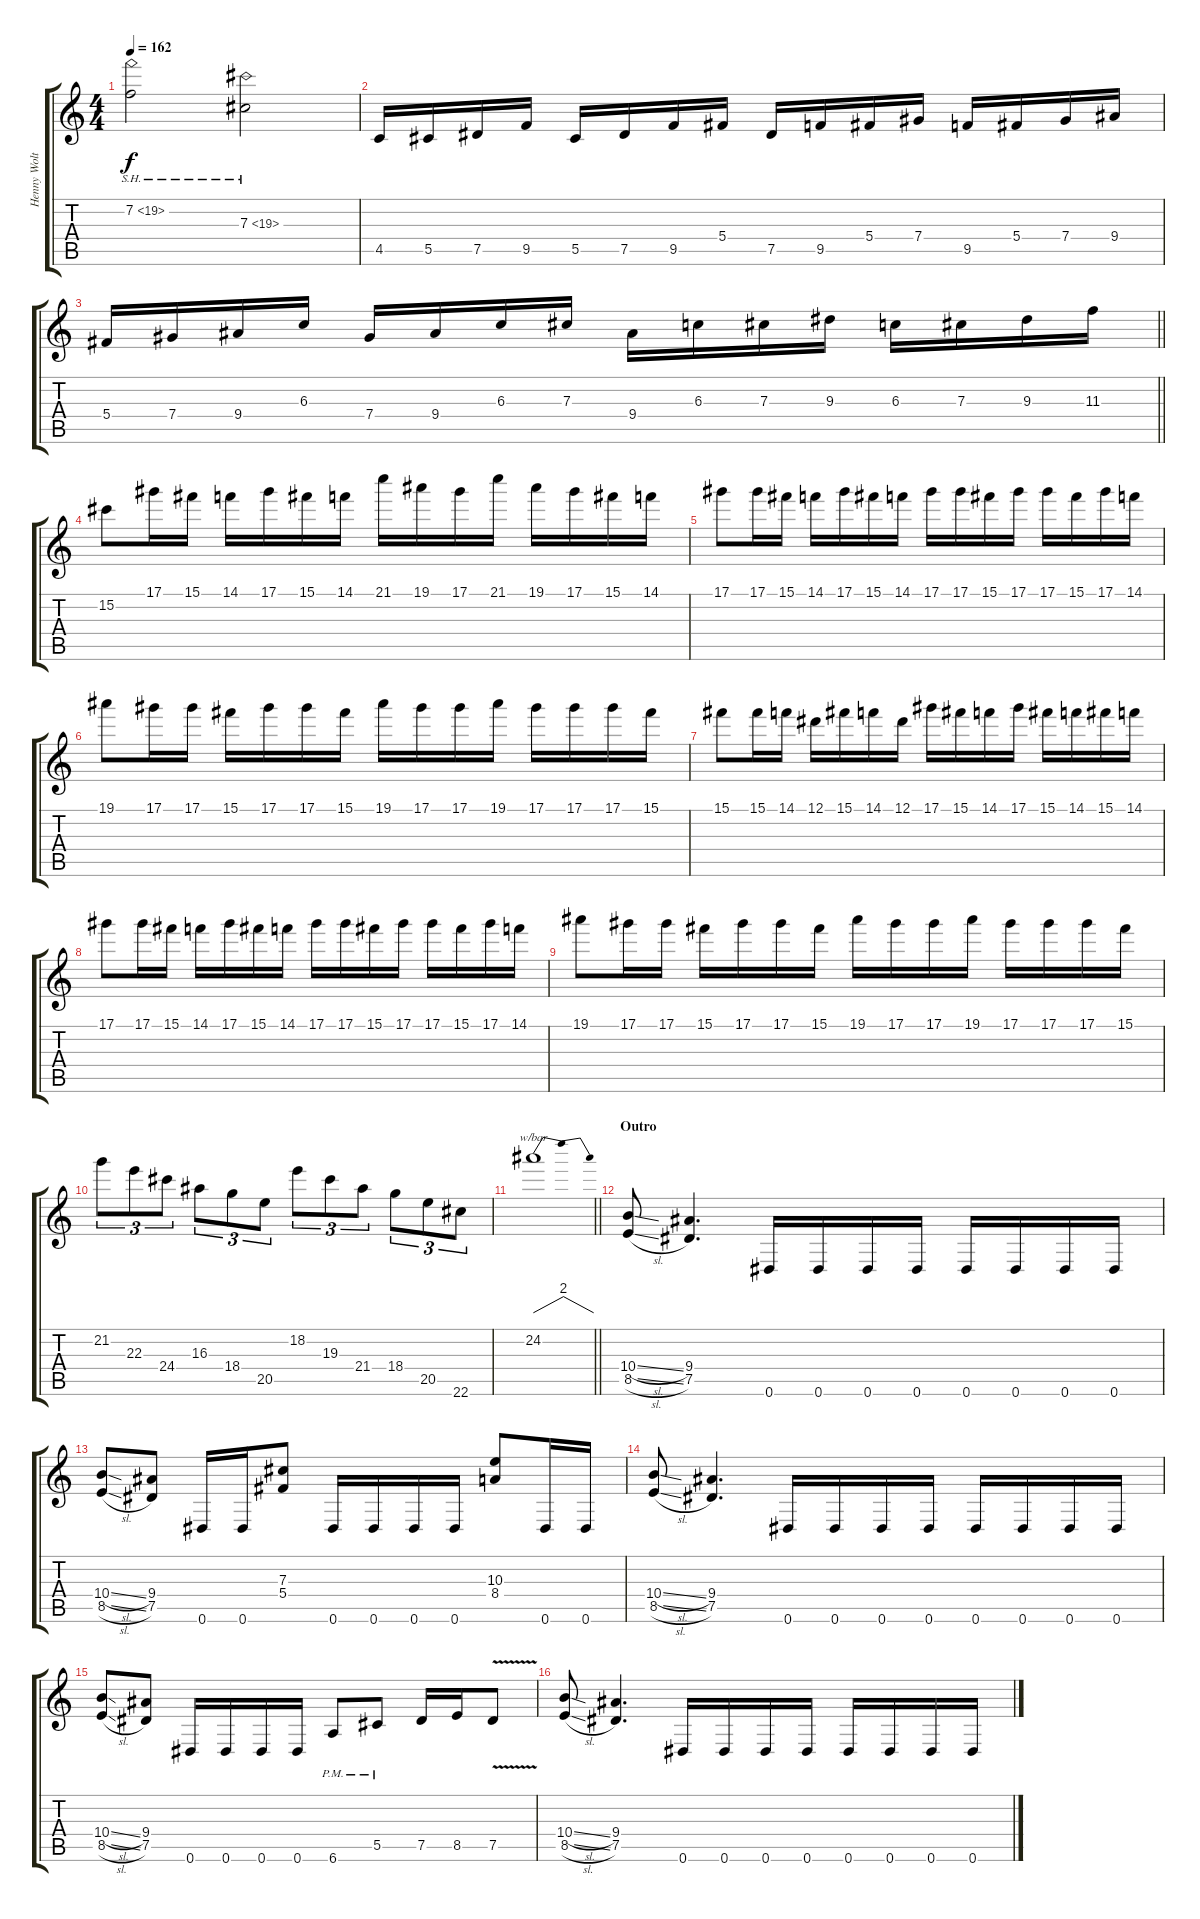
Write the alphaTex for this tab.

\track ("Henny Wolter" "Henny Wolt") {instrument distortionguitar}
\staff {score tabs}
\tuning (Eb4 Bb3 Gb3 Db3 Ab2 Eb2) {hide}
\ts (4 4)
\tempo 162
\clef g2
\ks c
7.2{sh 12}.2{dy f} 7.3{sh 12}.2 |
4.5.16 5.5.16 7.5.16 9.5.16 5.5.16 7.5.16 9.5.16 5.4.16 7.5.16 9.5.16 5.4.16 7.4.16 9.5.16 5.4.16 7.4.16 9.4.16 |
\barLineRight lightlight
5.4.16 7.4.16 9.4.16 6.3.16 7.4.16 9.4.16 6.3.16 7.3.16 9.4.16 6.3.16 7.3.16 9.3.16 6.3.16 7.3.16 9.3.16 11.3.16 |
15.2.8 17.1.16 15.1.16 14.1.16 17.1.16 15.1.16 14.1.16 21.1.16 19.1.16 17.1.16 21.1.16 19.1.16 17.1.16 15.1.16 14.1.16 |
17.1.8 17.1.16 15.1.16 14.1.16 17.1.16 15.1.16 14.1.16 17.1.16 17.1.16 15.1.16 17.1.16 17.1.16 15.1.16 17.1.16 14.1.16 |
19.1.8 17.1.16 17.1.16 15.1.16 17.1.16 17.1.16 15.1.16 19.1.16 17.1.16 17.1.16 19.1.16 17.1.16 17.1.16 17.1.16 15.1.16 |
15.1.8 15.1.16 14.1.16 12.1.16 15.1.16 14.1.16 12.1.16 17.1.16 15.1.16 14.1.16 17.1.16 15.1.16 14.1.16 15.1.16 14.1.16 |
17.1.8 17.1.16 15.1.16 14.1.16 17.1.16 15.1.16 14.1.16 17.1.16 17.1.16 15.1.16 17.1.16 17.1.16 15.1.16 17.1.16 14.1.16 |
19.1.8 17.1.16 17.1.16 15.1.16 17.1.16 17.1.16 15.1.16 19.1.16 17.1.16 17.1.16 19.1.16 17.1.16 17.1.16 17.1.16 15.1.16 |
21.2.8{tu (3 2)} 22.3.8{tu (3 2)} 24.4.8{tu (3 2)} 16.3.8{tu (3 2)} 18.4.8{tu (3 2)} 20.5.8{tu (3 2)} 18.2.8{tu (3 2)} 19.3.8{tu (3 2)} 21.4.8{tu (3 2)} 18.4.8{tu (3 2)} 20.5.8{tu (3 2)} 22.6.8{tu (3 2)} |
\barLineRight lightlight
24.2.1{tbe (dip default 0 0 4 8 60 0)} |
\section ("" "Outro")
(10.4{sl} 8.5{sl}).8 (9.4 7.5).4{d} 0.6.16 0.6.16 0.6.16 0.6.16 0.6.16 0.6.16 0.6.16 0.6.16 |
(10.4{sl} 8.5{sl}).8 (9.4 7.5).8 0.6.16 0.6.16 (7.3 5.4).8 0.6.16 0.6.16 0.6.16 0.6.16 (10.3 8.4).8 0.6.16 0.6.16 |
(10.4{sl} 8.5{sl}).8 (9.4 7.5).4{d} 0.6.16 0.6.16 0.6.16 0.6.16 0.6.16 0.6.16 0.6.16 0.6.16 |
(10.4{sl} 8.5{sl}).8 (9.4 7.5).8 0.6.16 0.6.16 0.6.16 0.6.16 6.6{pm}.8 5.5{pm}.8 7.5.16 8.5.16 7.5{v}.8 |
(10.4{sl} 8.5{sl}).8 (9.4 7.5).4{d} 0.6.16 0.6.16 0.6.16 0.6.16 0.6.16 0.6.16 0.6.16 0.6.16
